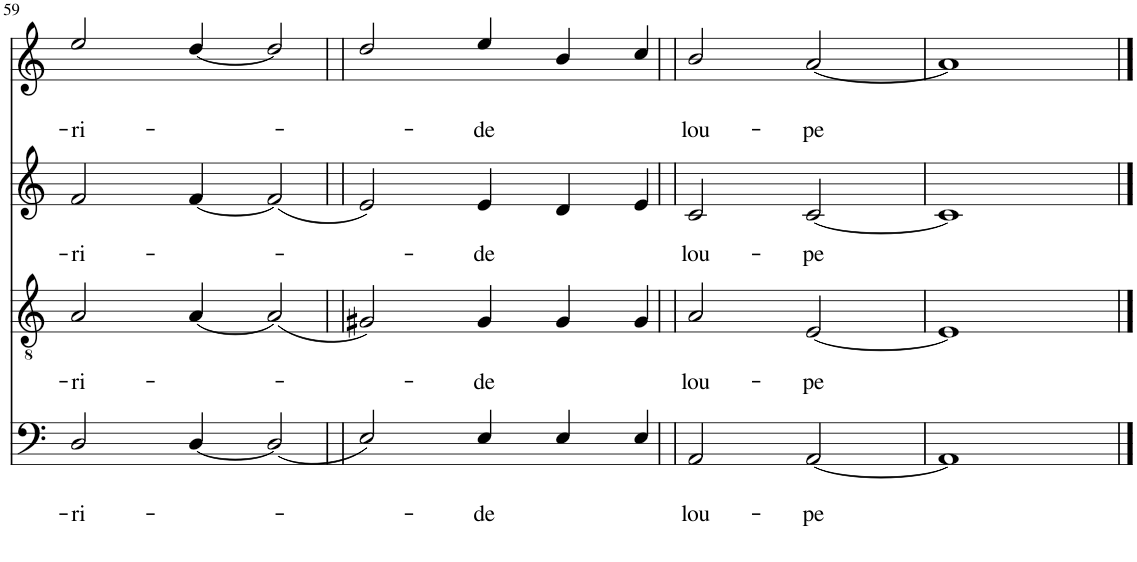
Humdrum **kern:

**kern	**text	**text	**kern	**text	**text	**kern	**text	**text	**kern	**text	**text
*part4	*part4	*part4	*part3	*part3	*part3	*part2	*part2	*part2	*part1	*part1	*part1
*staff4	*staff4	*staff4	*staff3	*staff3	*staff3	*staff2	*staff2	*staff2	*staff1	*staff1	*staff1
*I"Clarinet	*	*	*I"Oboe	*	*	*I"Choir	*	*	*I"Sampler	*	*
*I'Cl	*	*	*I'Ob	*	*	*I'Ch	*	*	*I'Samp	*	*
!!LO:PB:g=z
*clefF4	*	*	*clefGv2	*	*	*clefG2	*	*	*clefG2	*	*
*Trd1c2	*	*	*	*	*	*	*	*	*	*	*
*k[]	*	*	*k[]	*	*	*k[]	*	*	*k[]	*	*
*M4/4	*	*	*M4/4	*	*	*M4/4	*	*	*M4/4	*	*
*met(c|)	*	*	*met(c|)	*	*	*met(c|)	*	*	*met(c|)	*	*
=59	=59	=59	=59	=59	=59	=59	=59	=59	=59	=59	=59
!	!	!LO:LY:b	!	!	!LO:LY:b	!	!	!LO:LY:b	!	!	!LO:LY:b
2D/	.	-ri-	2A/	.	-ri-	2f/	.	-ri-	2ee/	.	-ri-
[4D/	.	.	[4A/	.	.	[4f/	.	.	[4dd/	.	.
(4D/_	.	.	(4A/_	.	.	(4f/_	.	.	4dd/_	.	.
4ryy	.	.	4ryy	.	.	4ryy	.	.	4ryy	.	.
=60	=60	=60	=60	=60	=60	=60	=60	=60	=60	=60	=60
2E/)	.	.	2G#X/)	.	.	2e/)	.	.	2dd/	.	.
4D/]	.	.	4A/]	.	.	4f/]	.	.	4dd/]	.	.
!	!	!LO:LY:b	!	!	!LO:LY:b	!	!	!LO:LY:b	!	!	!LO:LY:b
4E/	.	de	4G#/	.	de	4e/	.	de	4ee/	.	de
4E/	.	.	4G#/	.	.	4d/	.	.	4b/	.	.
4E/	.	.	4G#/	.	.	4e/	.	.	4cc/	.	.
=61	=61	=61	=61	=61	=61	=61	=61	=61	=61	=61	=61
!	!	!LO:LY:b	!	!	!LO:LY:b	!	!	!LO:LY:b	!	!	!LO:LY:b
2AA/	.	-lou-	2A/	.	-lou-	2c/	.	-lou-	2b/	.	-lou-
!	!	!LO:LY:b	!	!	!LO:LY:b	!	!	!LO:LY:b	!	!	!LO:LY:b
[2AA/	.	-pe	[2E/	.	-pe	[2c/	.	-pe	[2a/	.	-pe
=62	=62	=62	=62	=62	=62	=62	=62	=62	=62	=62	=62
1AA]	.	.	1E]	.	.	1c]	.	.	1a]	.	.
==	==	==	==	==	==	==	==	==	==	==	==
*-	*-	*-	*-	*-	*-	*-	*-	*-	*-	*-	*-
